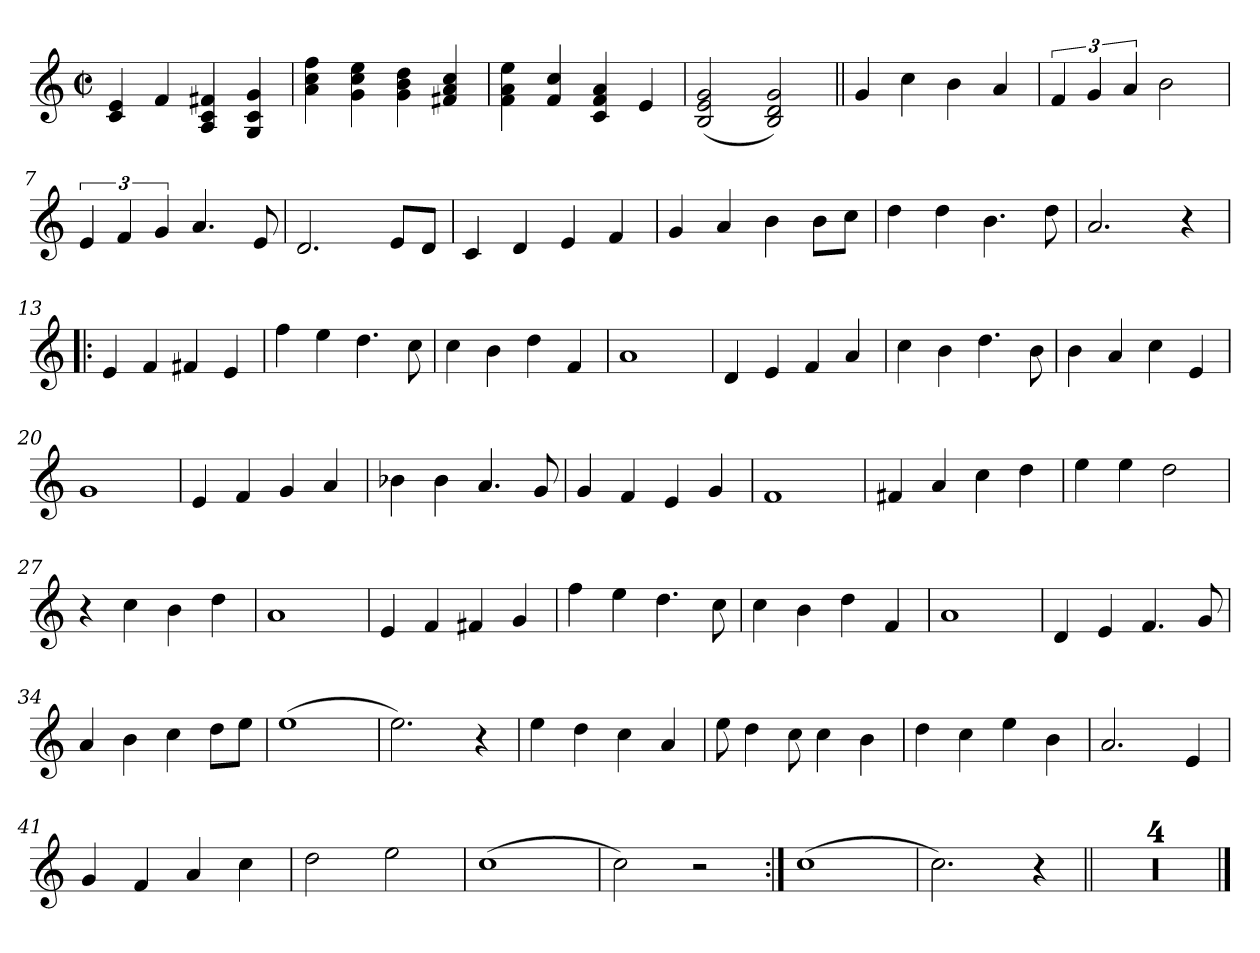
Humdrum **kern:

**kern
*part1
*staff1
*clefG2
*k[]
*C:
*M2/2
*met(c|)
=1
4c/ 4e/
4f/
4A/ 4c/ 4f#X/
4G/ 4c/ 4g/
=2
4a\ 4cc\ 4ff\
4g\ 4cc\ 4ee\
4g\ 4b\ 4dd\
4f#X/ 4a/ 4cc/
=3
4f\ 4a\ 4ee\
4f/ 4cc/
4c/ 4f/ 4a/
4e/
=4
(<2B/ 2e/ 2g/
2B/ 2d/ 2g/)
=5||
4g/
4cc\
4b\
4a/
=6
6f/
6g/
6a/
2b\
!!LO:LB:g=z
=7
6e/
6f/
6g/
4.a/
8e/
=8
2.d/
8e/L
8d/J
=9
4c/
4d/
4e/
4f/
=10
4g/
4a/
4b\
8b\L
8cc\J
=11
4dd\
4dd\
4.b\
8dd\
=12
2.a/
4r
!!LO:LB:g=z
=13!|:
4e/
4f/
4f#X/
4e/
=14
4ff\
4ee\
4.dd\
8cc\
=15
4cc\
4b\
4dd\
4f/
=16
1a
=17
4d/
4e/
4f/
4a/
=18
4cc\
4b\
4.dd\
8b\
!!LO:LB:g=z
=19
4b\
4a/
4cc\
4e/
=20
1g
=21
4e/
4f/
4g/
4a/
=22
4b-X\
4b-\
4.a/
8g/
=23
4g/
4f/
4e/
4g/
=24
1f
=25
4f#X/
4a/
4cc\
4dd\
!!LO:LB:g=z
=26
4ee\
4ee\
2dd\
=27
4r
4cc\
4b\
4dd\
=28
1a
=29
4e/
4f/
4f#X/
4g/
=30
4ff\
4ee\
4.dd\
8cc\
=31
4cc\
4b\
4dd\
4f/
=32
1a
!!LO:LB:g=z
=33
4d/
4e/
4.f/
8g/
=34
4a/
4b\
4cc\
8dd\L
8ee\J
=35
(>1ee
=36
2.ee\)
4r
=37
4ee\
4dd\
4cc\
4a/
=38
8ee\
4dd\
8cc\
4cc\
4b\
!!LO:LB:g=z
=39
4dd\
4cc\
4ee\
4b\
=40
2.a/
4e/
=41
4g/
4f/
4a/
4cc\
=42
2dd\
2ee\
=43
(>1cc
=44
2cc\)
2r
=45:|!
(>1cc
!!LO:LB:g=z
=46
2.cc\)
4r
=47||
1r
=48
1r
=49
1r
=50
1r
==
*-
